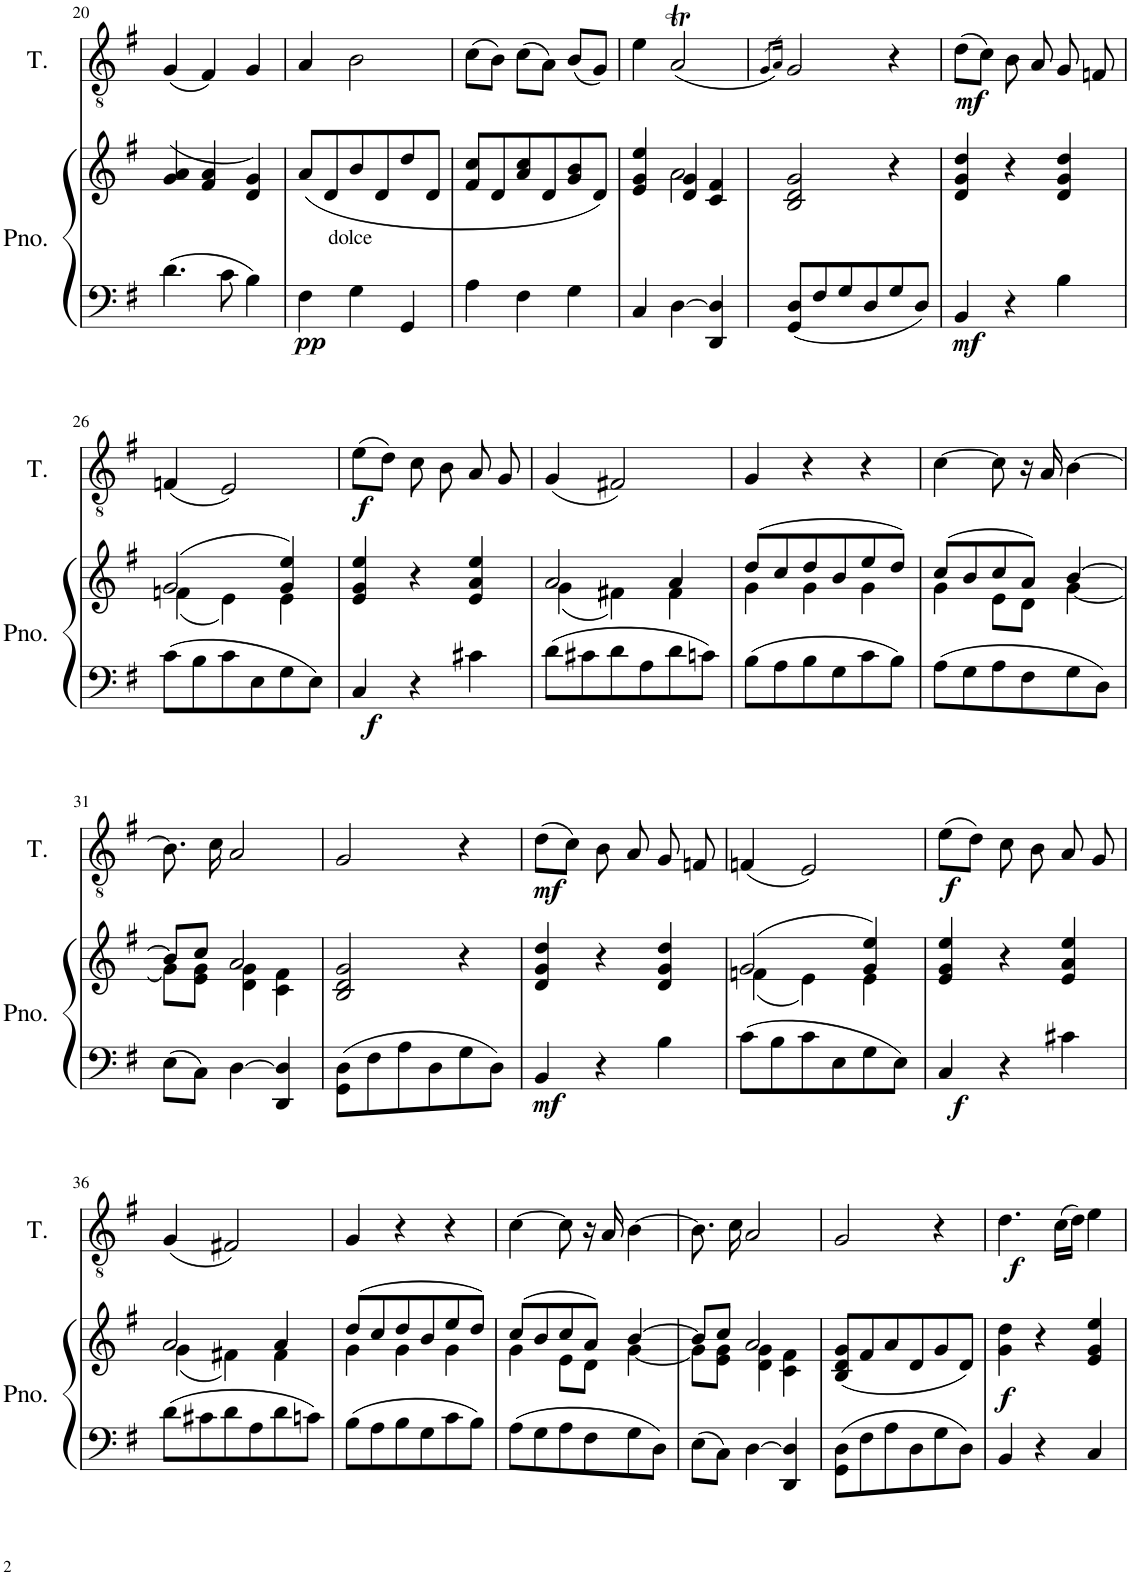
**kern	**kern	**dynam	**kern	**dynam
*part2	*part2	*part2	*part1	*part1
*staff3	*staff2	*staff2/3	*staff1	*staff1
*I"Piano	*	*	*I"Tenor	*
*I'Pno.	*	*	*I'T.	*
!!LO:PB:g=z
*clefF4	*clefG2	*	*clefGv2	*
*k[f#]	*k[f#]	*	*k[f#]	*
*M3/4	*M3/4	*	*M3/4	*
=20	=20	=20	=20	=20
4.d\	(4g/ 4a/	.	(4G/	.
.	4f#/ 4a/	.	4F#/)	.
8c\	.	.	.	.
4B\	4d/ 4g/)	.	4G/	.
=21	=21	=21	=21	=21
!LO:TX:a:t=dolce	!	!	!	!
!	!	!LO:DY:b=2	!	!
4F#\	(8a/L	pp	4A/	.
.	8d/	.	.	.
4G\	8b/	.	2B\	.
.	8d/	.	.	.
4GG/	8dd/	.	.	.
.	8d/J	.	.	.
=22	=22	=22	=22	=22
4A\	8f#/ 8cc/L	.	(8c\L	.
.	8d/	.	8B\J)	.
4F#\	8a/ 8cc/	.	(8c\L	.
.	8d/	.	8A\J)	.
4G\	8g/ 8b/	.	(8B/L	.
.	8d/J)	.	8G/J)	.
=23	=23	=23	=23	=23
*	*^	*	*	*
4C/	4e/ 4g/ 4ee/	4ryy	.	4e\	.
[4D\	4d/ 4g/	2a\	.	(2AT/	.
4DD/ 4D/]	4c/ 4f#/	.	.	.	.
*	*v	*v	*	*	*
=24	=24	=24	=24	=24
.	.	.	8qG/L	.
.	.	.	16qA/Jk)	.
8GG/ 8D/L	2B/ 2d/ 2g/	.	2G/	.
8F#/	.	.	.	.
8G/	.	.	.	.
8D/	.	.	.	.
8G/	4r	.	4r	.
8D/J	.	.	.	.
=25	=25	=25	=25	=25
!	!	!LO:DY:b=2	!	!LO:DY:b
4BB/	4d/ 4g/ 4dd/	mf	(8d\L	mf
.	.	.	8c\J)	.
4r	4r	.	8B\	.
.	.	.	8A/	.
4B\	4d/ 4g/ 4dd/	.	8G/	.
.	.	.	8Fn/	.
!!LO:LB:g=z
=26	=26	=26	=26	=26
*	*^	*	*	*
8c\L	(2g/	(4fn\	.	(4Fn/	.
8B\	.	.	.	.	.
8c\	.	4e\)	.	2E/)	.
8E\	.	.	.	.	.
8G\	4g/ 4ee/)	4e\	.	.	.
8E\J	.	.	.	.	.
*	*v	*v	*	*	*
=27	=27	=27	=27	=27
!	!	!LO:DY:b=2	!	!LO:DY:b
4C/	4e/ 4g/ 4ee/	f	(8e\L	f
.	.	.	8d\J)	.
4r	4r	.	8c\	.
.	.	.	8B\	.
4c#X\	4e/ 4a/ 4ee/	.	8A/	.
.	.	.	8G/	.
=28	=28	=28	=28	=28
*	*^	*	*	*
8d\L	2a/	(4g\	.	(4G/	.
8c#X\	.	.	.	.	.
8d\	.	4f#X\)	.	2F#X/)	.
8A\	.	.	.	.	.
8d\	4a/	4f#\	.	.	.
8cn\J	.	.	.	.	.
=29	=29	=29	=29	=29	=29
8B\L	(8dd/L	4g\	.	4G/	.
8A\	8cc/	.	.	.	.
8B\	8dd/	4g\	.	4r	.
8G\	8b/	.	.	.	.
8c\	8ee/	4g\	.	4r	.
8B\J	8dd/J)	.	.	.	.
=30	=30	=30	=30	=30	=30
8A\L	(8cc/L	4g\	.	[4c\	.
8G\	8b/	.	.	.	.
8A\	8cc/	8e\L	.	8c\]	.
8F#\	8a/J)	8d\J	.	16r	.
.	.	.	.	16A/	.
8G\	[4b/	[4g\	.	[4B\	.
8D\J	.	.	.	.	.
!!LO:LB:g=z
=31	=31	=31	=31	=31	=31
8E\L	8b/L]	8g\L]	.	8.B\]	.
8C\J	8cc/J	8e\ 8g\J	.	.	.
.	.	.	.	16c\	.
[4D\	2a/	4d\ 4g\	.	2A/	.
4DD/ 4D/]	.	4c\ 4f#\	.	.	.
*	*v	*v	*	*	*
=32	=32	=32	=32	=32
8GG\ 8D\L	2B/ 2d/ 2g/	.	2G/	.
8F#\	.	.	.	.
8A\	.	.	.	.
8D\	.	.	.	.
8G\	4r	.	4r	.
8D\J	.	.	.	.
=33	=33	=33	=33	=33
!	!	!LO:DY:b=2	!	!LO:DY:b
4BB/	4d/ 4g/ 4dd/	mf	(8d\L	mf
.	.	.	8c\J)	.
4r	4r	.	8B\	.
.	.	.	8A/	.
4B\	4d/ 4g/ 4dd/	.	8G/	.
.	.	.	8Fn/	.
=34	=34	=34	=34	=34
*	*^	*	*	*
8c\L	(2g/	(4fn\	.	(4Fn/	.
8B\	.	.	.	.	.
8c\	.	4e\)	.	2E/)	.
8E\	.	.	.	.	.
8G\	4g/ 4ee/)	4e\	.	.	.
8E\J	.	.	.	.	.
*	*v	*v	*	*	*
=35	=35	=35	=35	=35
!	!	!LO:DY:b=2	!	!LO:DY:b
4C/	4e/ 4g/ 4ee/	f	(8e\L	f
.	.	.	8d\J)	.
4r	4r	.	8c\	.
.	.	.	8B\	.
4c#X\	4e/ 4a/ 4ee/	.	8A/	.
.	.	.	8G/	.
!!LO:LB:g=z
=36	=36	=36	=36	=36
*	*^	*	*	*
8d\L	2a/	(4g\	.	(4G/	.
8c#X\	.	.	.	.	.
8d\	.	4f#X\)	.	2F#X/)	.
8A\	.	.	.	.	.
8d\	4a/	4f#\	.	.	.
8cn\J	.	.	.	.	.
=37	=37	=37	=37	=37	=37
8B\L	(8dd/L	4g\	.	4G/	.
8A\	8cc/	.	.	.	.
8B\	8dd/	4g\	.	4r	.
8G\	8b/	.	.	.	.
8c\	8ee/	4g\	.	4r	.
8B\J	8dd/J)	.	.	.	.
=38	=38	=38	=38	=38	=38
8A\L	(8cc/L	4g\	.	[4c\	.
8G\	8b/	.	.	.	.
8A\	8cc/	8e\L	.	8c\]	.
8F#\	8a/J)	8d\J	.	16r	.
.	.	.	.	16A/	.
8G\	[4b/	[4g\	.	[4B\	.
8D\J	.	.	.	.	.
=39	=39	=39	=39	=39	=39
8E\L	8b/L]	8g\L]	.	8.B\]	.
8C\J	8cc/J	8e\ 8g\J	.	.	.
.	.	.	.	16c\	.
[4D\	2a/	4d\ 4g\	.	2A/	.
4DD/ 4D/]	.	4c\ 4f#\	.	.	.
*	*v	*v	*	*	*
=40	=40	=40	=40	=40
8GG\ 8D\L	(8B/ 8d/ 8g/L	.	2G/	.
8F#\	8f#/	.	.	.
8A\	8a/	.	.	.
8D\	8d/	.	.	.
8G\	8g/	.	4r	.
8D\J	8d/J)	.	.	.
=41	=41	=41	=41	=41
!	!	!LO:DY:b	!	!LO:DY:b
4BB/	4g\ 4dd\	f	4.d\	f
4r	4r	.	.	.
.	.	.	(16c\LL	.
.	.	.	16d\JJ)	.
4C/	4e/ 4g/ 4ee/	.	4e\	.
=	=	=	=	=
*-	*-	*-	*-	*-
